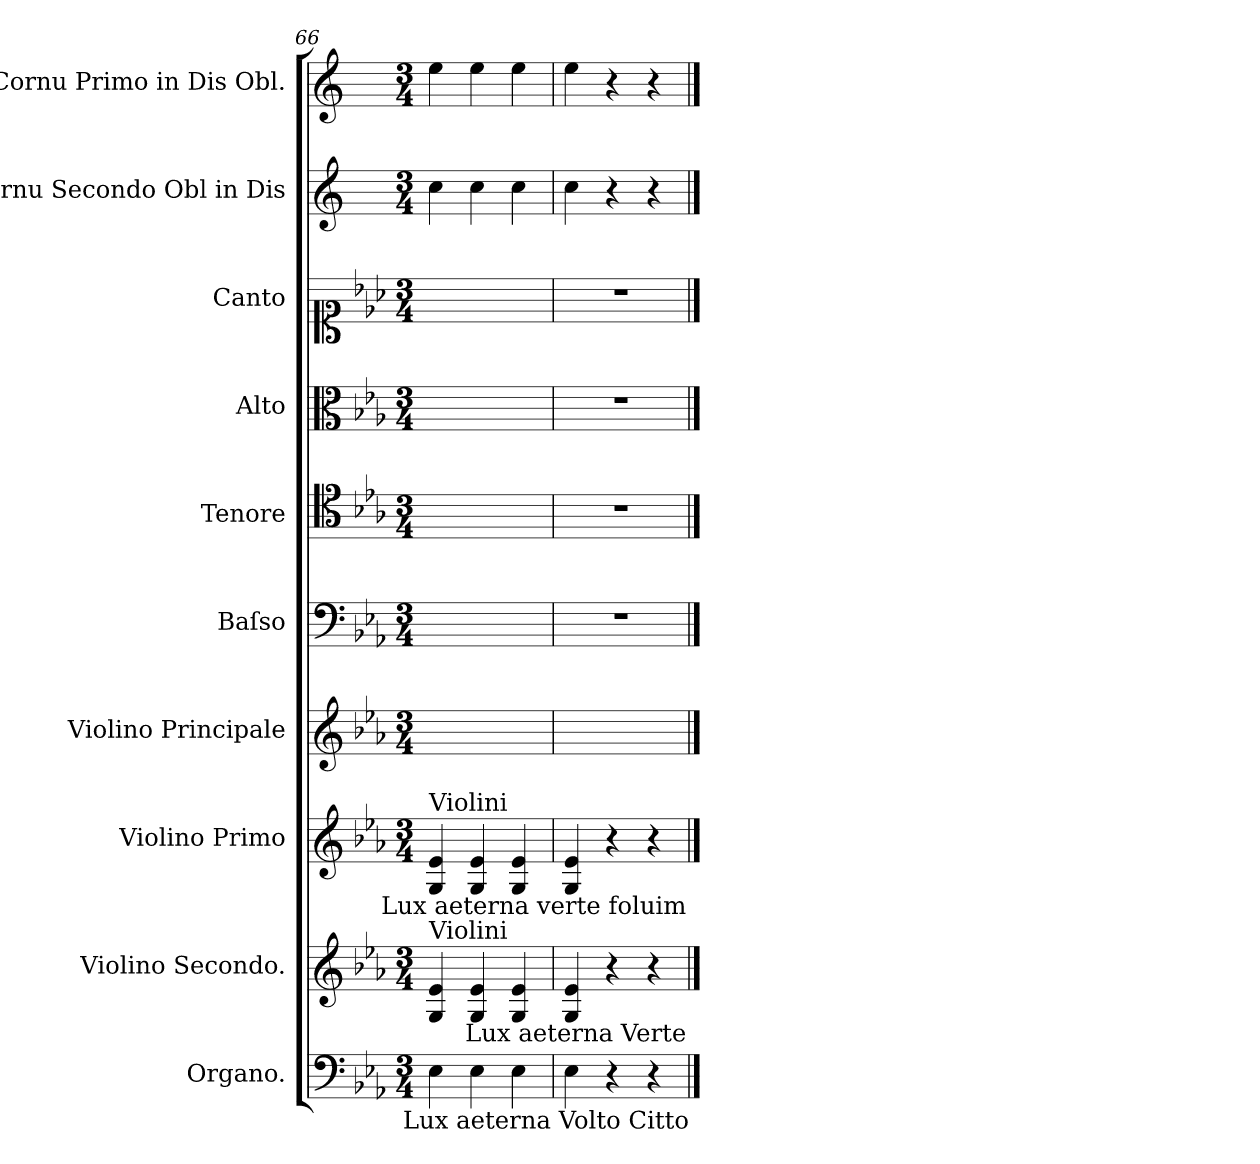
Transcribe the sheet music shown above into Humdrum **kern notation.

**kern	**kern	**kern	**kern	**kern	**kern	**kern	**kern	**kern	**kern
*part10	*part9	*part8	*part7	*part6	*part5	*part4	*part3	*part2	*part1
*staff10	*staff9	*staff8	*staff7	*staff6	*staff5	*staff4	*staff3	*staff2	*staff1
*I"Organo.	*I"Violino Secondo.	*I"Violino Primo	*I"Violino Principale	*I"Baſso	*I"Tenore	*I"Alto	*I"Canto	*I"Cornu Secondo Obl in Dis	*I"Cornu Primo in Dis Obl.
*I'org	*I'vl 2	*I'vl 1	*I'vl princ	*I'B	*I'T	*I'A	*I'S	*I'cor 2 in D#	*I'cor 1 in D#
*clefF4	*clefG2	*clefG2	*clefG2	*clefF4	*clefC4	*clefC3	*clefC1	*clefG2	*clefG2
*	*	*	*	*	*	*	*	*ITrd5c9	*ITrd5c9
*k[b-e-a-]	*k[b-e-a-]	*k[b-e-a-]	*k[b-e-a-]	*k[b-e-a-]	*k[b-e-a-]	*k[b-e-a-]	*k[b-e-a-]	*k[b-e-a-]	*k[b-e-a-]
*E-:	*E-:	*E-:	*E-:	*E-:	*E-:	*E-:	*E-:	*E-:	*E-:
*M3/4	*M3/4	*M3/4	*M3/4	*M3/4	*M3/4	*M3/4	*M3/4	*M3/4	*M3/4
=66	=66	=66	=66	=66	=66	=66	=66	=66	=66
!	!	!LO:TX:a:t=Violini	!	!	!	!	!	!	!
!	!LO:TX:a:t=Violini	!	!	!	!	!	!	!	!
4E-\	4G/ 4e-/	4G/ 4e-/	2.ryy	2.ryy	2.ryy	2.ryy	2.ryy	4e-\	4g\
4E-\	4G/ 4e-/	4G/ 4e-/	.	.	.	.	.	4e-\	4g\
4E-\	4G/ 4e-/	4G/ 4e-/	.	.	.	.	.	4e-\	4g\
=67	=67	=67	=67	=67	=67	=67	=67	=67	=67
4E-\	4G/ 4e-/	4G/ 4e-/	2.ryy	2.r	2.r	2.r	2.r	4e-\	4g\
4r	4r	4r	.	.	.	.	.	4r	4r
4r	4r	4r	.	.	.	.	.	4r	4r
!	!	!LO:TX:b:t=Lux aeterna verte foluim	!	!	!	!	!	!	!
!	!LO:TX:b:t=Lux aeterna Verte	!	!	!	!	!	!	!	!
!LO:TX:b:t=Lux aeterna Volto Citto	!	!	!	!	!	!	!	!	!
==	==	==	==	==	==	==	==	==	==
*-	*-	*-	*-	*-	*-	*-	*-	*-	*-
